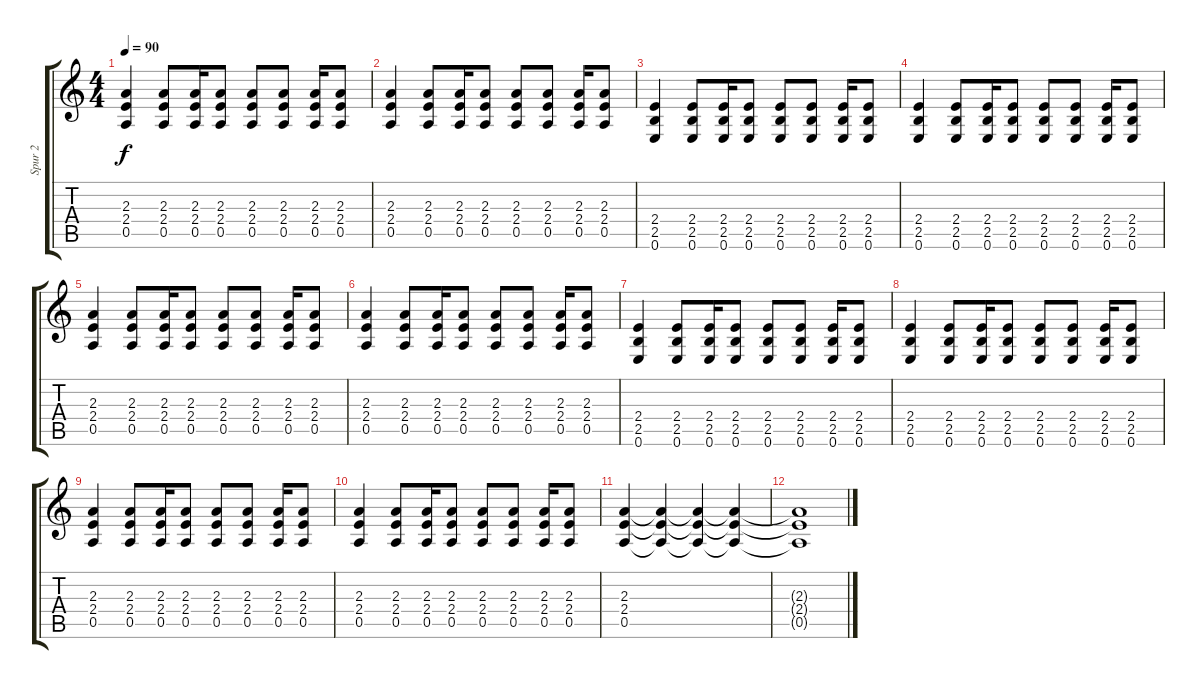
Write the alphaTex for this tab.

\track ("Spur 2" "Spur 2") {instrument electricguitarclean}
\staff {score tabs}
\tuning (E4 B3 G3 D3 A2 E2) {hide}
\ts (4 4)
\tempo 90
\clef g2
\ks c
(2.3 2.4 0.5).4{dy f instrument distortionguitar} (2.3 2.4 0.5).8 (2.3 2.4 0.5).16 (2.3 2.4 0.5).8 (2.3 2.4 0.5).8 (2.3 2.4 0.5).8 (2.3 2.4 0.5).16 (2.3 2.4 0.5).8 |
(2.3 2.4 0.5).4{instrument distortionguitar} (2.3 2.4 0.5).8 (2.3 2.4 0.5).16 (2.3 2.4 0.5).8 (2.3 2.4 0.5).8 (2.3 2.4 0.5).8 (2.3 2.4 0.5).16 (2.3 2.4 0.5).8 |
(2.4 2.5 0.6).4{instrument distortionguitar} (2.4 2.5 0.6).8 (2.4 2.5 0.6).16 (2.4 2.5 0.6).8 (2.4 2.5 0.6).8 (2.4 2.5 0.6).8 (2.4 2.5 0.6).16 (2.4 2.5 0.6).8 |
(2.4 2.5 0.6).4{instrument distortionguitar} (2.4 2.5 0.6).8 (2.4 2.5 0.6).16 (2.4 2.5 0.6).8 (2.4 2.5 0.6).8 (2.4 2.5 0.6).8 (2.4 2.5 0.6).16 (2.4 2.5 0.6).8 |
(2.3 2.4 0.5).4{instrument distortionguitar} (2.3 2.4 0.5).8 (2.3 2.4 0.5).16 (2.3 2.4 0.5).8 (2.3 2.4 0.5).8 (2.3 2.4 0.5).8 (2.3 2.4 0.5).16 (2.3 2.4 0.5).8 |
(2.3 2.4 0.5).4{instrument distortionguitar} (2.3 2.4 0.5).8 (2.3 2.4 0.5).16 (2.3 2.4 0.5).8 (2.3 2.4 0.5).8 (2.3 2.4 0.5).8 (2.3 2.4 0.5).16 (2.3 2.4 0.5).8 |
(2.4 2.5 0.6).4{instrument distortionguitar} (2.4 2.5 0.6).8 (2.4 2.5 0.6).16 (2.4 2.5 0.6).8 (2.4 2.5 0.6).8 (2.4 2.5 0.6).8 (2.4 2.5 0.6).16 (2.4 2.5 0.6).8 |
(2.4 2.5 0.6).4{instrument distortionguitar} (2.4 2.5 0.6).8 (2.4 2.5 0.6).16 (2.4 2.5 0.6).8 (2.4 2.5 0.6).8 (2.4 2.5 0.6).8 (2.4 2.5 0.6).16 (2.4 2.5 0.6).8 |
(2.3 2.4 0.5).4{instrument distortionguitar} (2.3 2.4 0.5).8 (2.3 2.4 0.5).16 (2.3 2.4 0.5).8 (2.3 2.4 0.5).8 (2.3 2.4 0.5).8 (2.3 2.4 0.5).16 (2.3 2.4 0.5).8 |
(2.3 2.4 0.5).4{instrument distortionguitar} (2.3 2.4 0.5).8 (2.3 2.4 0.5).16 (2.3 2.4 0.5).8 (2.3 2.4 0.5).8 (2.3 2.4 0.5).8 (2.3 2.4 0.5).16 (2.3 2.4 0.5).8 |
(2.3 2.4 0.5).4{volume 0 balance 3} (2.3{t} 2.4{t} 0.5{t}).4 (2.3{t} 2.4{t} 0.5{t}).4{balance 12} (2.3{t} 2.4{t} 0.5{t}).4 |
(2.3{t} 2.4{t} 0.5{t}).1{balance 4}
